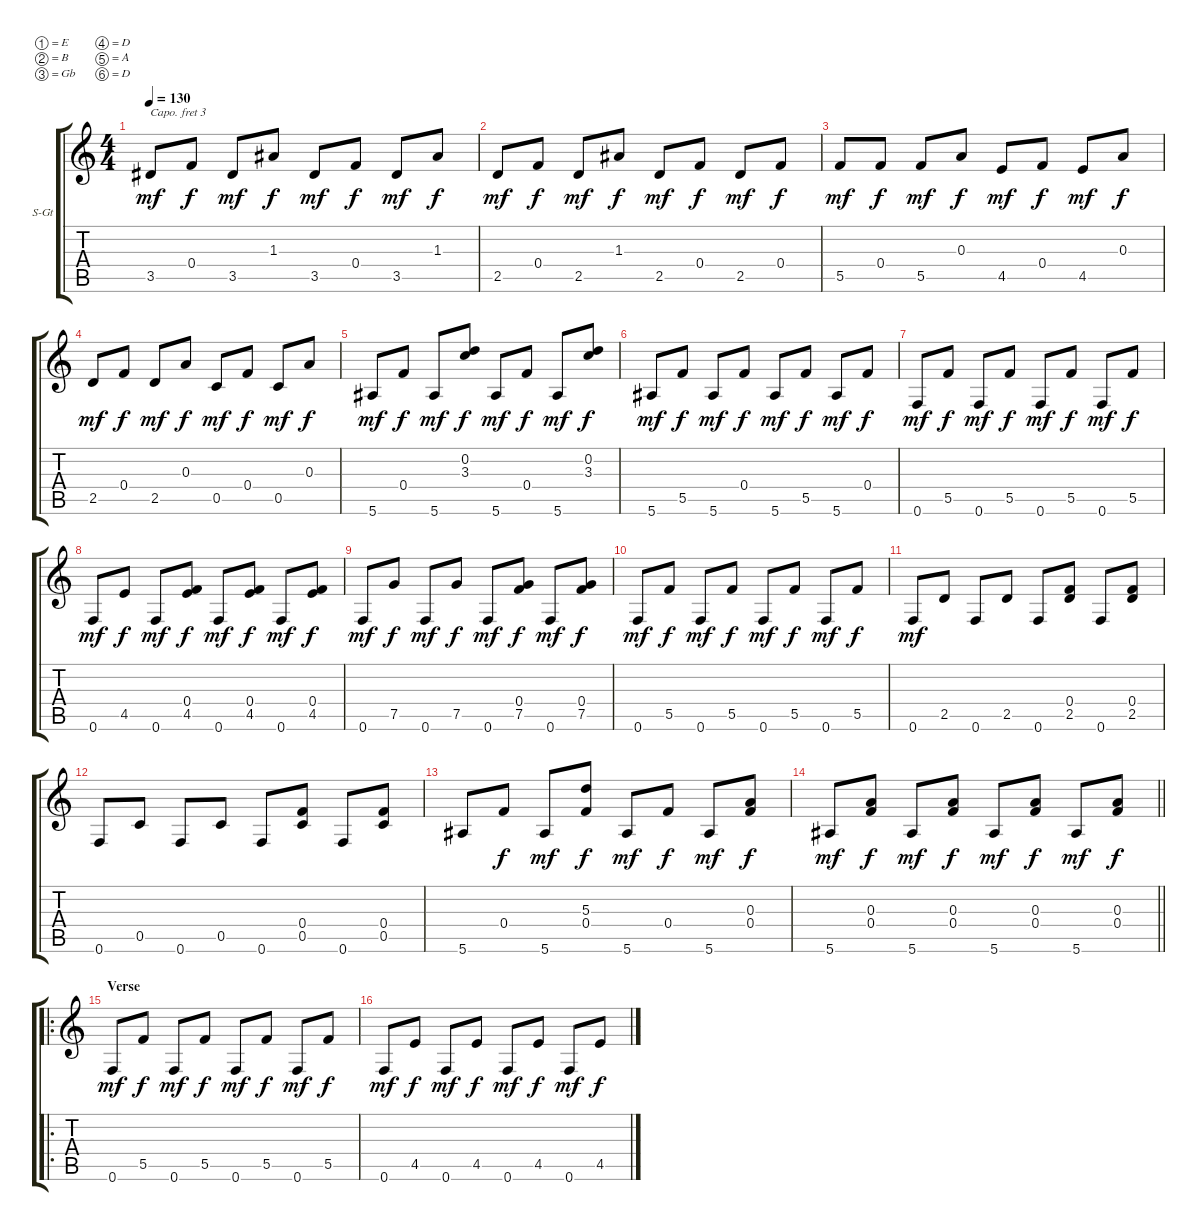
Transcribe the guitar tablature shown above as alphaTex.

\defaultSystemsLayout 4
\bracketExtendMode groupsimilarinstruments
\firstSystemTrackNameOrientation horizontal
\otherSystemsTrackNameOrientation horizontal
\track ("Steel Guitar" "S-Gt") {instrument acousticguitarsteel}
\staff {score tabs}
\capo 3
\tuning (E4 B3 Gb3 D3 A2 D2)
\ts (4 4)
\tempo 130
\clef g2
\scale
1.11397
\ks c
3.5.8{dy mf} 0.4.8{dy f} 3.5.8{dy mf} 1.3.8{dy f} 3.5.8{dy mf} 0.4.8{dy f} 3.5.8{dy mf} 1.3.8{dy f} |
\scale
0.96201 2.5.8{dy mf} 0.4.8{dy f} 2.5.8{dy mf} 1.3.8{dy f} 2.5.8{dy mf} 0.4.8{dy f} 2.5.8{dy mf} 0.4.8{dy f} |
\scale
0.96201 5.5.8{dy mf} 0.4.8{dy f} 5.5.8{dy mf} 0.3.8{dy f} 4.5.8{dy mf} 0.4.8{dy f} 4.5.8{dy mf} 0.3.8{dy f} |
\scale
0.96201 2.5.8{dy mf} 0.4.8{dy f} 2.5.8{dy mf} 0.3.8{dy f} 0.5.8{dy mf} 0.4.8{dy f} 0.5.8{dy mf} 0.3.8{dy f} |
\scale
1.11397 5.6.8{dy mf} 0.4.8{dy f} 5.6.8{dy mf} (3.3 0.2).8{dy f} 5.6.8{dy mf} 0.4.8{dy f} 5.6.8{dy mf} (3.3 0.2).8{dy f} |
\scale
0.96201 5.6.8{dy mf} 5.5.8{dy f} 5.6.8{dy mf} 0.4.8{dy f} 5.6.8{dy mf} 5.5.8{dy f} 5.6.8{dy mf} 0.4.8{dy f} |
\scale
0.96201 0.6.8{dy mf} 5.5.8{dy f} 0.6.8{dy mf} 5.5.8{dy f} 0.6.8{dy mf} 5.5.8{dy f} 0.6.8{dy mf} 5.5.8{dy f} |
\scale
0.96201 0.6.8{dy mf} 4.5.8{dy f} 0.6.8{dy mf} (4.5 0.4).8{dy f} 0.6.8{dy mf} (4.5 0.4).8{dy f} 0.6.8{dy mf} (4.5 0.4).8{dy f} |
\scale
1.11397 0.6.8{dy mf} 7.5.8{dy f} 0.6.8{dy mf} 7.5.8{dy f} 0.6.8{dy mf} (7.5 0.4).8{dy f} 0.6.8{dy mf} (7.5 0.4).8{dy f} |
\scale
0.96201 0.6.8{dy mf} 5.5.8{dy f} 0.6.8{dy mf} 5.5.8{dy f} 0.6.8{dy mf} 5.5.8{dy f} 0.6.8{dy mf} 5.5.8{dy f} |
\scale
0.96201 0.6.8{dy mf} 2.5.8 0.6.8 2.5.8 0.6.8 (2.5 0.4).8 0.6.8 (2.5 0.4).8 |
\scale
0.96201 0.6.8 0.5.8 0.6.8 0.5.8 0.6.8 (0.5 0.4).8 0.6.8 (0.5 0.4).8 |
\scale
1.11397 5.6.8 0.4.8{dy f} 5.6.8{dy mf} (0.4 5.3).8{dy f} 5.6.8{dy mf} 0.4.8{dy f} 5.6.8{dy mf} (0.4 0.3).8{dy f} |
\scale
0.96201
\barLineRight lightlight
5.6.8{dy mf} (0.4 0.3).8{dy f} 5.6.8{dy mf} (0.4 0.3).8{dy f} 5.6.8{dy mf} (0.4 0.3).8{dy f} 5.6.8{dy mf} (0.4 0.3).8{dy f} |
\ro
\section ("" "Verse")
\scale
0.96201 0.6.8{dy mf} 5.5.8{dy f} 0.6.8{dy mf} 5.5.8{dy f} 0.6.8{dy mf} 5.5.8{dy f} 0.6.8{dy mf} 5.5.8{dy f} |
\scale
0.96201 0.6.8{dy mf} 4.5.8{dy f} 0.6.8{dy mf} 4.5.8{dy f} 0.6.8{dy mf} 4.5.8{dy f} 0.6.8{dy mf} 4.5.8{dy f}
